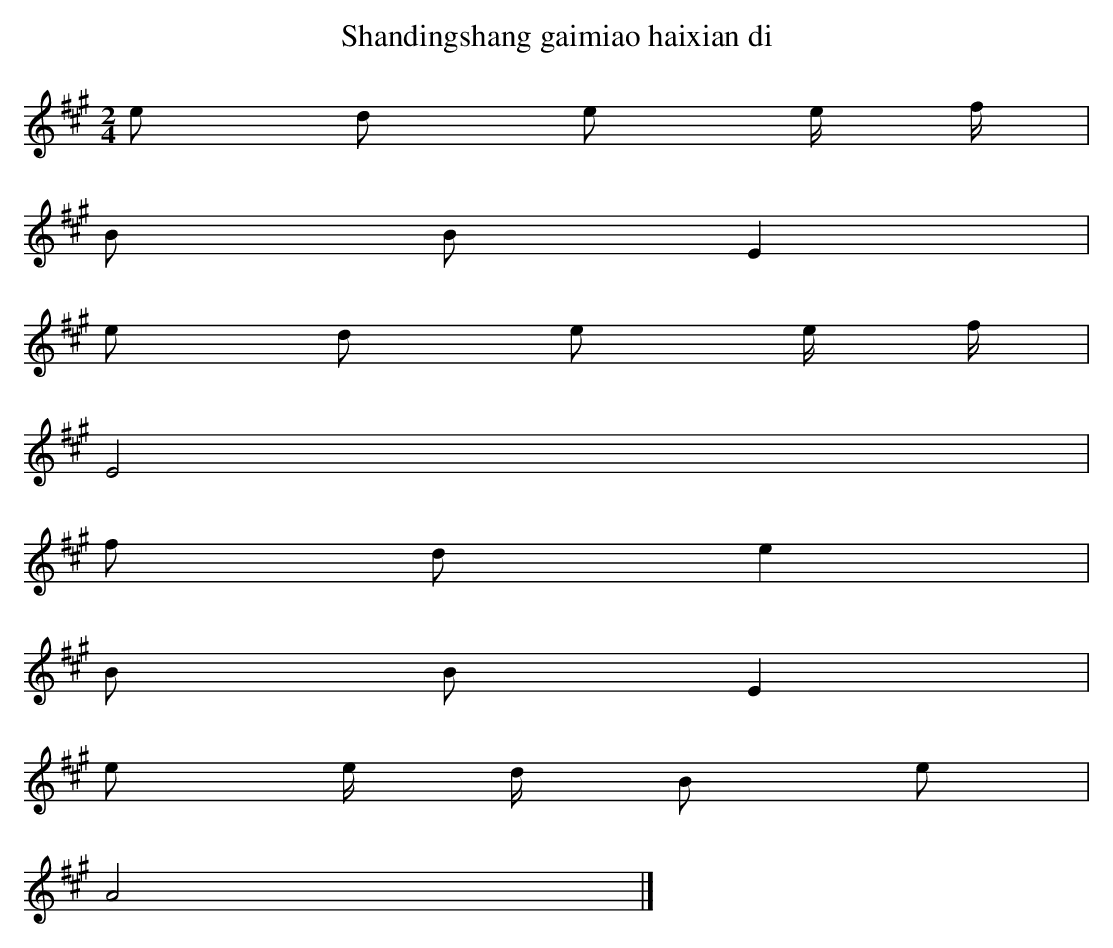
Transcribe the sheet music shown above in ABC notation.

X:1
T: Shandingshang gaimiao haixian di
L: 1/8
M: 2/4
K: A
e d e e/ f/ [I:setbarnb 1]|
B BE2 |
e d e e/ f/ |
E4 |
f de2 |
B BE2 |
e e/ d/ B e |
A4 |]
